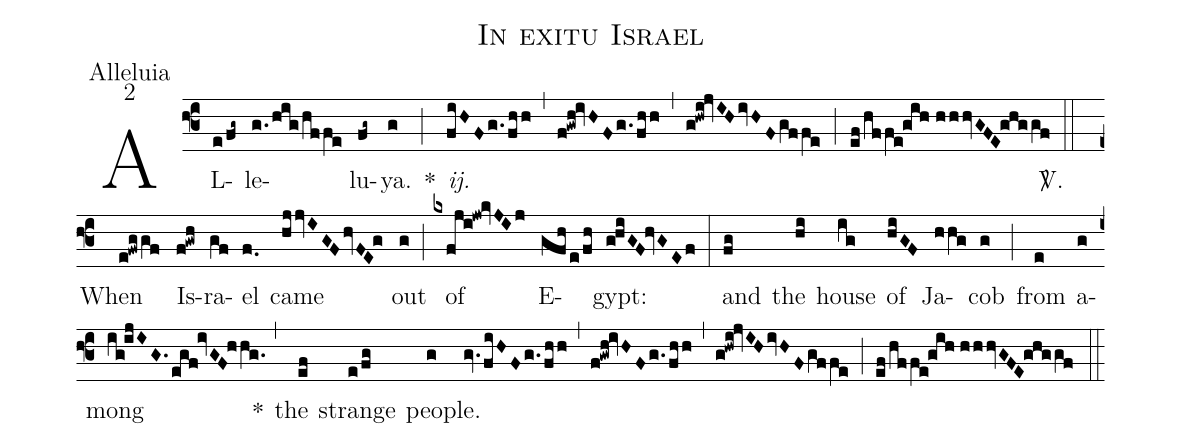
name:In exitu Israel;
office-part:Alleluia;
mode:2;
%%
(f3) AL(e/fg~)le(g./hig/hffe)lu(fg~)ya.(g) *(;) <i>ij.</i>(fiHFg./fhh) (,) (f!gwh!ivHF/g./fhh) (,) (g!hwi!jvIH/ivHF/gffe) (;) (ef/hffe!gih//hhhvGFE!ghggf) <sp>V/</sp>.(::) When(e!fwggf) Is(f!gwh)ra(gf)el(f.0) came(hjjvIGF/hvFE!g) out(g) (;) of(kxfji!jw!kvJIj) E(gfh/e/fh)gypt:(g!hiGF!hvGEf) (:) and(fg) the(hi) house(ig) of(hiGF) Ja(hhg)cob(g) (;) from(e) a(g)mong(ig!ijIG./egf!ivGF!hhg.) *(,) the(ef) strange(e/fg) peo(g)ple.(gv./fiHF/g./fhh) (,) (f!gwh!ivHF/g./fhh) (,) (g!hwi!jvIH/ivHF/gffe) (;) (ef/hffe!gih//hhhvGFE!ghggf) (::)
